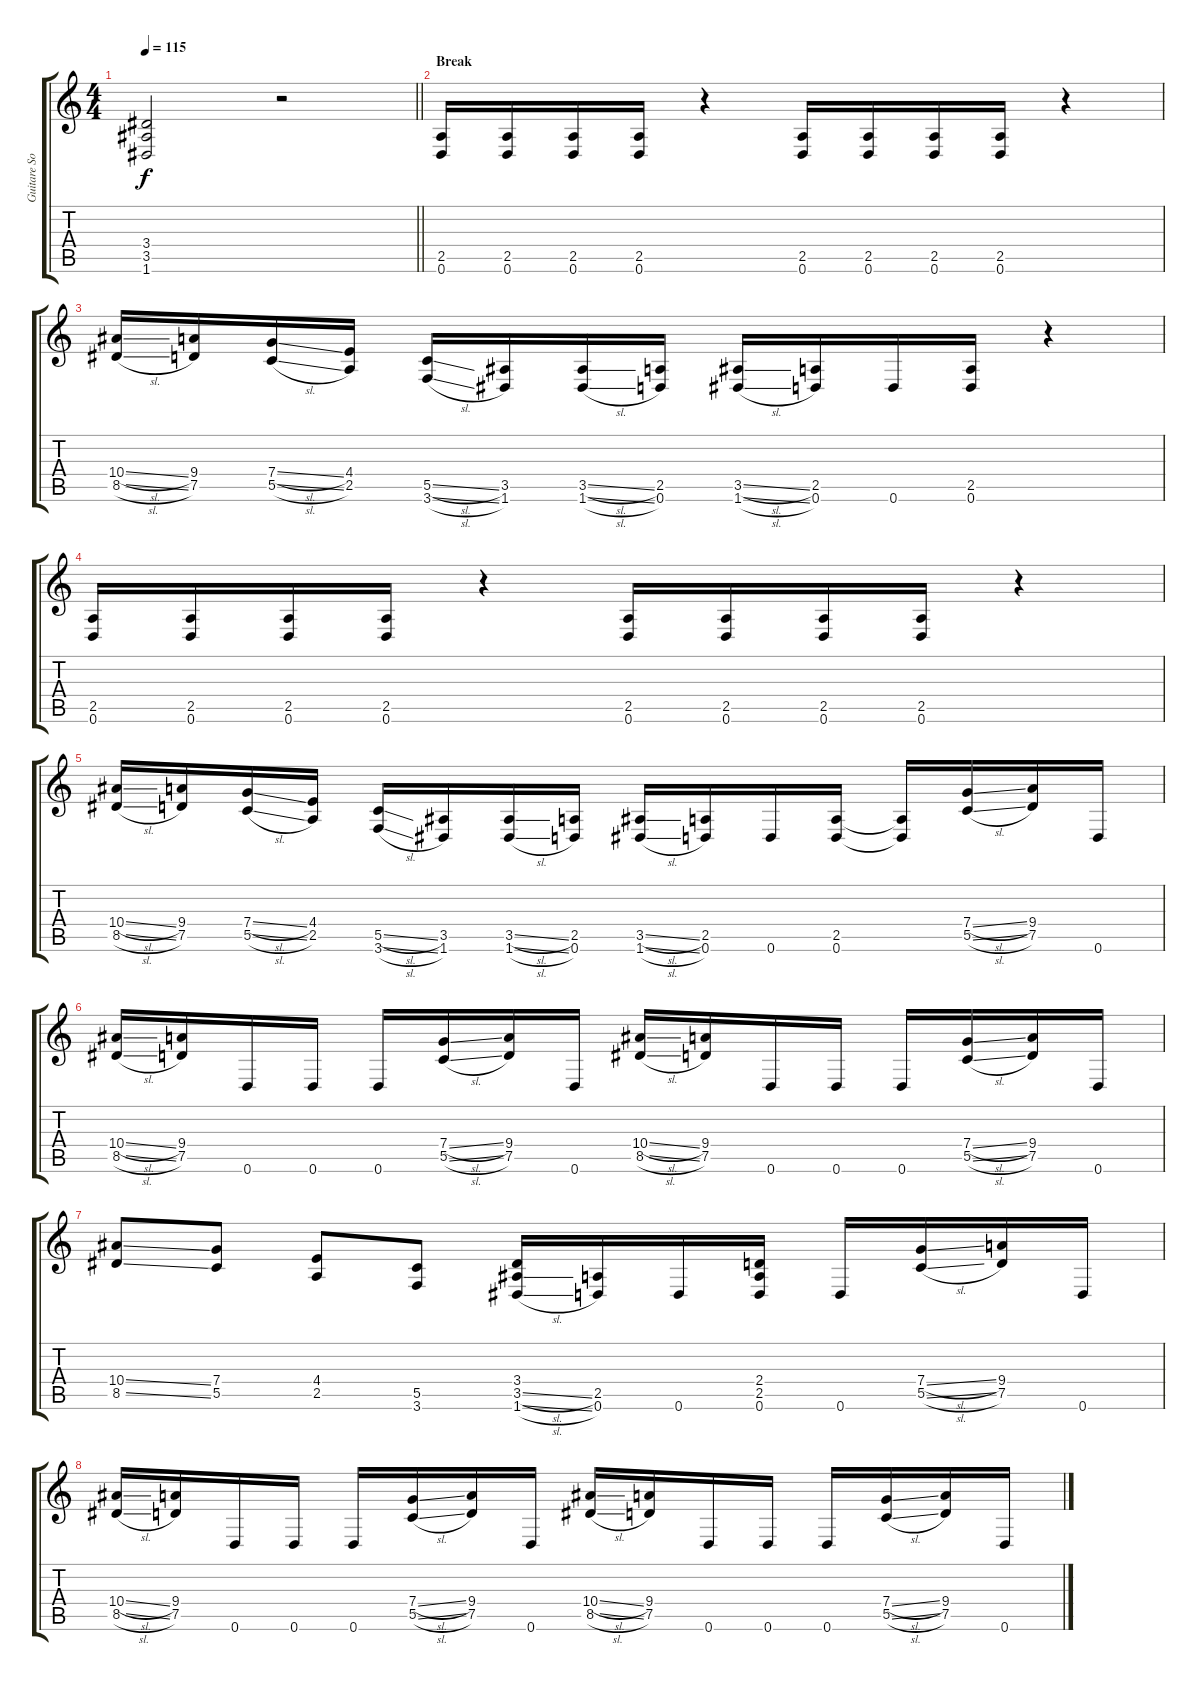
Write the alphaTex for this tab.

\track ("Guitare Solo" "Guitare So") {instrument distortionguitar}
\staff {score tabs}
\tuning (D4 A3 F3 C3 G2 D2) {hide}
\ts (4 4)
\tempo 115
\clef g2
\barLineRight lightlight
\ks c
(3.4 3.5 1.6).2{dy f} r.2 |
\section ("" "Break")
(2.5 0.6).16 (2.5 0.6).16 (2.5 0.6).16 (2.5 0.6).16 r.4 (2.5 0.6).16 (2.5 0.6).16 (2.5 0.6).16 (2.5 0.6).16 r.4 |
(10.4{sl} 8.5{sl}).16 (9.4 7.5).16 (7.4{sl} 5.5{sl}).16 (4.4 2.5).16 (5.5{sl} 3.6{sl}).16 (3.5 1.6).16 (3.5{sl} 1.6{sl}).16 (2.5 0.6).16 (3.5{sl} 1.6{sl}).16 (2.5 0.6).16 0.6.16 (2.5 0.6).16 r.4 |
(2.5 0.6).16 (2.5 0.6).16 (2.5 0.6).16 (2.5 0.6).16 r.4 (2.5 0.6).16 (2.5 0.6).16 (2.5 0.6).16 (2.5 0.6).16 r.4 |
(10.4{sl} 8.5{sl}).16 (9.4 7.5).16 (7.4{sl} 5.5{sl}).16 (4.4 2.5).16 (5.5{sl} 3.6{sl}).16 (3.5 1.6).16 (3.5{sl} 1.6{sl}).16 (2.5 0.6).16 (3.5{sl} 1.6{sl}).16 (2.5 0.6).16 0.6.16 (2.5 0.6).16 (2.5{t} 0.6{t}).16 (7.4{sl} 5.5{sl}).16 (9.4 7.5).16 0.6.16 |
(10.4{sl} 8.5{sl}).16 (9.4 7.5).16 0.6.16 0.6.16 0.6.16 (7.4{sl} 5.5{sl}).16 (9.4 7.5).16 0.6.16 (10.4{sl} 8.5{sl}).16 (9.4 7.5).16 0.6.16 0.6.16 0.6.16 (7.4{sl} 5.5{sl}).16 (9.4 7.5).16 0.6.16 |
(10.4{ss} 8.5{ss}).8 (7.4 5.5).8 (4.4 2.5).8 (5.5 3.6).8 (3.4 3.5{sl} 1.6{sl}).16 (2.5 0.6).16 0.6.16 (2.4 2.5 0.6).16 0.6.16 (7.4{sl} 5.5{sl}).16 (9.4 7.5).16 0.6.16 |
(10.4{sl} 8.5{sl}).16 (9.4 7.5).16 0.6.16 0.6.16 0.6.16 (7.4{sl} 5.5{sl}).16 (9.4 7.5).16 0.6.16 (10.4{sl} 8.5{sl}).16 (9.4 7.5).16 0.6.16 0.6.16 0.6.16 (7.4{sl} 5.5{sl}).16 (9.4 7.5).16 0.6.16
